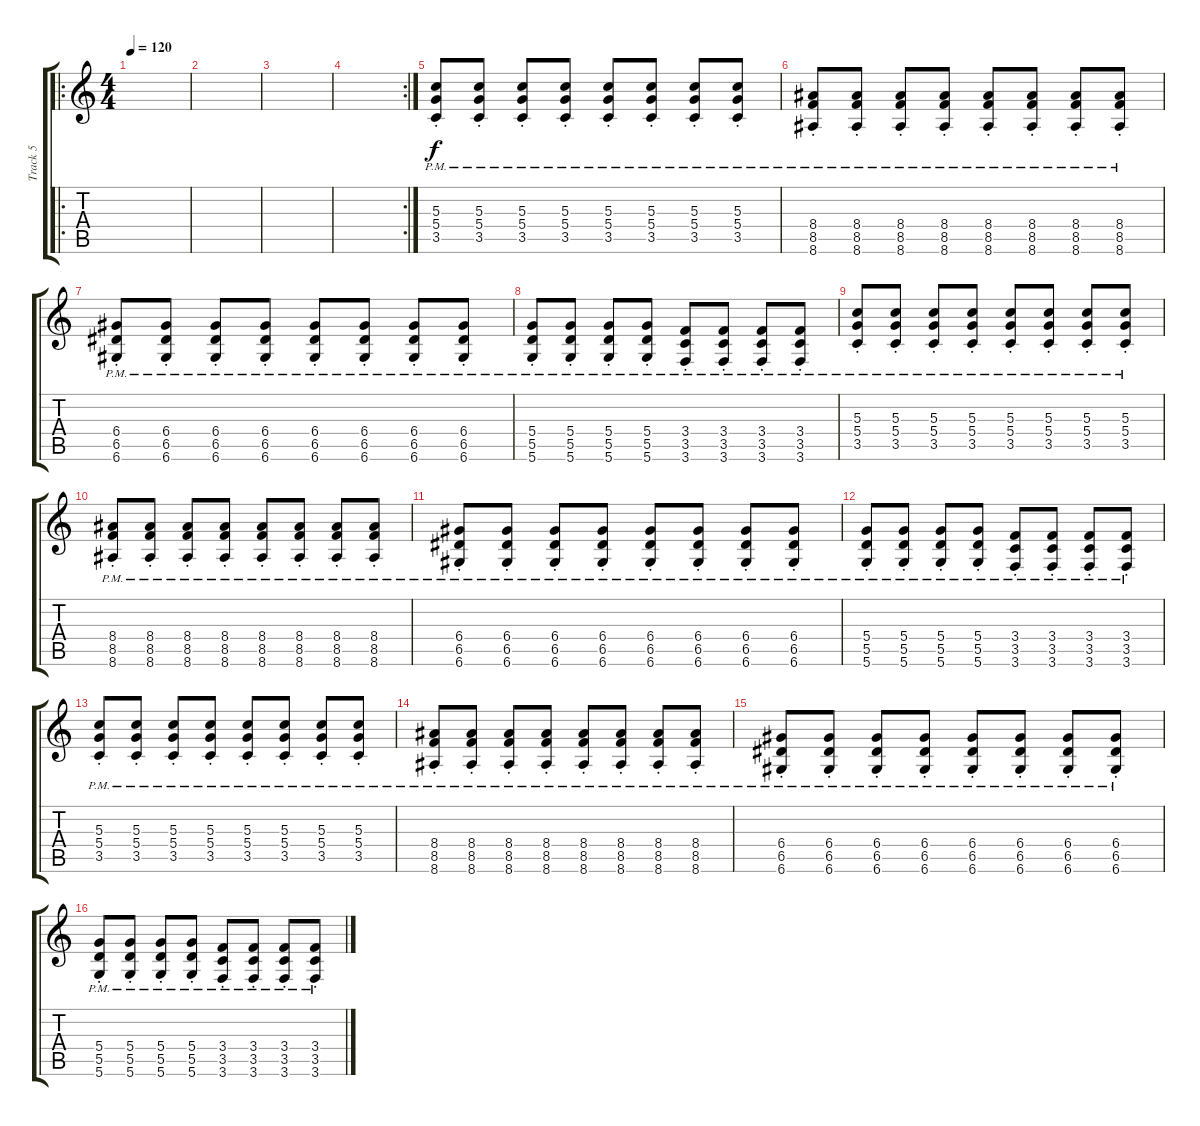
\track ("Track 5" "Track 5") {instrument distortionguitar}
\staff {score tabs}
\tuning (E4 B3 G3 D3 A2 D2) {hide}
\ro
\ts (4 4)
\tempo 120
\clef g2
\ks c
|
|
|
\rc 2
|
(5.3{pm st} 5.4{pm st} 3.5{pm st}).8{volume 13} (5.3{pm st} 5.4{pm st} 3.5{pm st}).8 (5.3{pm st} 5.4{pm st} 3.5{pm st}).8 (5.3{pm st} 5.4{pm st} 3.5{pm st}).8 (5.3{pm st} 5.4{pm st} 3.5{pm st}).8 (5.3{pm st} 5.4{pm st} 3.5{pm st}).8 (5.3{pm st} 5.4{pm st} 3.5{pm st}).8 (5.3{pm st} 5.4{pm st} 3.5{pm st}).8 |
(8.4{pm st} 8.5{pm st} 8.6{pm st}).8 (8.4{pm st} 8.5{pm st} 8.6{pm st}).8 (8.4{pm st} 8.5{pm st} 8.6{pm st}).8 (8.4{pm st} 8.5{pm st} 8.6{pm st}).8 (8.4{pm st} 8.5{pm st} 8.6{pm st}).8 (8.4{pm st} 8.5{pm st} 8.6{pm st}).8 (8.4{pm st} 8.5{pm st} 8.6{pm st}).8 (8.4{pm st} 8.5{pm st} 8.6{pm st}).8 |
(6.4{pm st} 6.5{pm st} 6.6{pm st}).8 (6.4{pm st} 6.5{pm st} 6.6{pm st}).8 (6.4{pm st} 6.5{pm st} 6.6{pm st}).8 (6.4{pm st} 6.5{pm st} 6.6{pm st}).8 (6.4{pm st} 6.5{pm st} 6.6{pm st}).8 (6.4{pm st} 6.5{pm st} 6.6{pm st}).8 (6.4{pm st} 6.5{pm st} 6.6{pm st}).8 (6.4{pm st} 6.5{pm st} 6.6{pm st}).8 |
(5.4{pm st} 5.5{pm st} 5.6{pm st}).8 (5.4{pm st} 5.5{pm st} 5.6{pm st}).8 (5.4{pm st} 5.5{pm st} 5.6{pm st}).8 (5.4{pm st} 5.5{pm st} 5.6{pm st}).8 (3.4{pm st} 3.5{pm st} 3.6{pm st}).8 (3.4{pm st} 3.5{pm st} 3.6{pm st}).8 (3.4{pm st} 3.5{pm st} 3.6{pm st}).8 (3.4{pm st} 3.5{pm st} 3.6{pm st}).8 |
(5.3{pm st} 5.4{pm st} 3.5{pm st}).8{volume 13} (5.3{pm st} 5.4{pm st} 3.5{pm st}).8 (5.3{pm st} 5.4{pm st} 3.5{pm st}).8 (5.3{pm st} 5.4{pm st} 3.5{pm st}).8 (5.3{pm st} 5.4{pm st} 3.5{pm st}).8 (5.3{pm st} 5.4{pm st} 3.5{pm st}).8 (5.3{pm st} 5.4{pm st} 3.5{pm st}).8 (5.3{pm st} 5.4{pm st} 3.5{pm st}).8 |
(8.4{pm st} 8.5{pm st} 8.6{pm st}).8 (8.4{pm st} 8.5{pm st} 8.6{pm st}).8 (8.4{pm st} 8.5{pm st} 8.6{pm st}).8 (8.4{pm st} 8.5{pm st} 8.6{pm st}).8 (8.4{pm st} 8.5{pm st} 8.6{pm st}).8 (8.4{pm st} 8.5{pm st} 8.6{pm st}).8 (8.4{pm st} 8.5{pm st} 8.6{pm st}).8 (8.4{pm st} 8.5{pm st} 8.6{pm st}).8 |
(6.4{pm st} 6.5{pm st} 6.6{pm st}).8 (6.4{pm st} 6.5{pm st} 6.6{pm st}).8 (6.4{pm st} 6.5{pm st} 6.6{pm st}).8 (6.4{pm st} 6.5{pm st} 6.6{pm st}).8 (6.4{pm st} 6.5{pm st} 6.6{pm st}).8 (6.4{pm st} 6.5{pm st} 6.6{pm st}).8 (6.4{pm st} 6.5{pm st} 6.6{pm st}).8 (6.4{pm st} 6.5{pm st} 6.6{pm st}).8 |
(5.4{pm st} 5.5{pm st} 5.6{pm st}).8 (5.4{pm st} 5.5{pm st} 5.6{pm st}).8 (5.4{pm st} 5.5{pm st} 5.6{pm st}).8 (5.4{pm st} 5.5{pm st} 5.6{pm st}).8 (3.4{pm st} 3.5{pm st} 3.6{pm st}).8 (3.4{pm st} 3.5{pm st} 3.6{pm st}).8 (3.4{pm st} 3.5{pm st} 3.6{pm st}).8 (3.4{pm st} 3.5{pm st} 3.6{pm st}).8 |
(5.3{pm st} 5.4{pm st} 3.5{pm st}).8{volume 13} (5.3{pm st} 5.4{pm st} 3.5{pm st}).8 (5.3{pm st} 5.4{pm st} 3.5{pm st}).8 (5.3{pm st} 5.4{pm st} 3.5{pm st}).8 (5.3{pm st} 5.4{pm st} 3.5{pm st}).8 (5.3{pm st} 5.4{pm st} 3.5{pm st}).8 (5.3{pm st} 5.4{pm st} 3.5{pm st}).8 (5.3{pm st} 5.4{pm st} 3.5{pm st}).8 |
(8.4{pm st} 8.5{pm st} 8.6{pm st}).8 (8.4{pm st} 8.5{pm st} 8.6{pm st}).8 (8.4{pm st} 8.5{pm st} 8.6{pm st}).8 (8.4{pm st} 8.5{pm st} 8.6{pm st}).8 (8.4{pm st} 8.5{pm st} 8.6{pm st}).8 (8.4{pm st} 8.5{pm st} 8.6{pm st}).8 (8.4{pm st} 8.5{pm st} 8.6{pm st}).8 (8.4{pm st} 8.5{pm st} 8.6{pm st}).8 |
(6.4{pm st} 6.5{pm st} 6.6{pm st}).8 (6.4{pm st} 6.5{pm st} 6.6{pm st}).8 (6.4{pm st} 6.5{pm st} 6.6{pm st}).8 (6.4{pm st} 6.5{pm st} 6.6{pm st}).8 (6.4{pm st} 6.5{pm st} 6.6{pm st}).8 (6.4{pm st} 6.5{pm st} 6.6{pm st}).8 (6.4{pm st} 6.5{pm st} 6.6{pm st}).8 (6.4{pm st} 6.5{pm st} 6.6{pm st}).8 |
(5.4{pm st} 5.5{pm st} 5.6{pm st}).8 (5.4{pm st} 5.5{pm st} 5.6{pm st}).8 (5.4{pm st} 5.5{pm st} 5.6{pm st}).8 (5.4{pm st} 5.5{pm st} 5.6{pm st}).8 (3.4{pm st} 3.5{pm st} 3.6{pm st}).8 (3.4{pm st} 3.5{pm st} 3.6{pm st}).8 (3.4{pm st} 3.5{pm st} 3.6{pm st}).8 (3.4{pm st} 3.5{pm st} 3.6{pm st}).8
